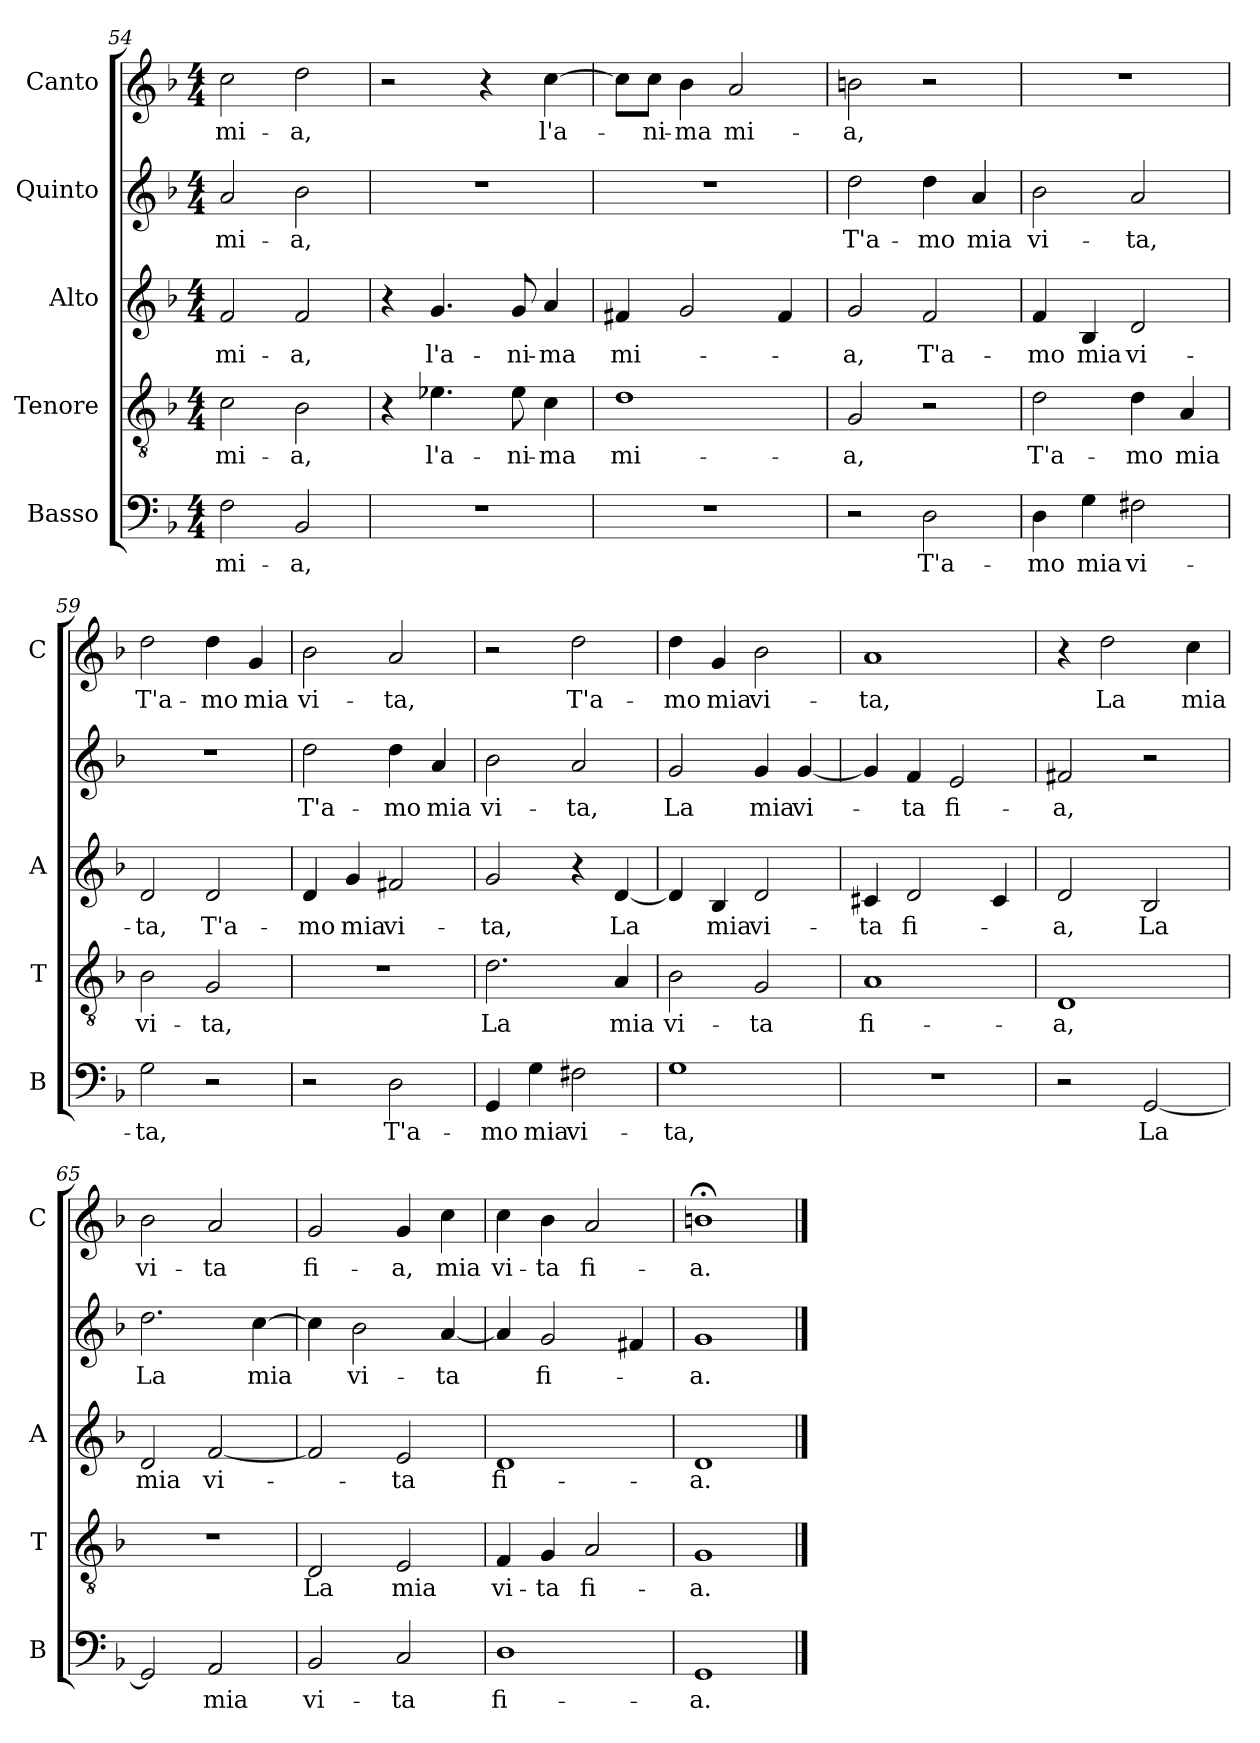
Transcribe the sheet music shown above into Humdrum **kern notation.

**kern	**text	**kern	**text	**kern	**text	**kern	**text	**kern	**text
*part5	*part5	*part4	*part4	*part3	*part3	*part2	*part2	*part1	*part1
*staff5	*staff5	*staff4	*staff4	*staff3	*staff3	*staff2	*staff2	*staff1	*staff1
*I"Basso	*	*I"Tenore	*	*I"Alto	*	*I"Quinto	*	*I"Canto	*
*I'B	*	*I'T	*	*I'A	*	*	*	*I'C	*
*clefF4	*	*clefGv2	*	*clefG2	*	*clefG2	*	*clefG2	*
*k[b-]	*	*k[b-]	*	*k[b-]	*	*k[b-]	*	*k[b-]	*
*F:	*	*F:	*	*F:	*	*F:	*	*F:	*
*M4/4	*	*M4/4	*	*M4/4	*	*M4/4	*	*M4/4	*
=54	=54	=54	=54	=54	=54	=54	=54	=54	=54
!	!LO:LY:b	!	!LO:LY:b	!	!LO:LY:b	!	!LO:LY:b	!	!LO:LY:b
2F\	mi-	2c\	mi-	2f/	mi-	2a/	mi-	2cc\	mi-
!	!LO:LY:b	!	!LO:LY:b	!	!LO:LY:b	!	!LO:LY:b	!	!LO:LY:b
2BB-/	-a,	2B-\	-a,	2f/	-a,	2b-\	-a,	2dd\	-a,
=55	=55	=55	=55	=55	=55	=55	=55	=55	=55
1r	.	4r	.	4r	.	1r	.	2r	.
!	!	!	!LO:LY:b	!	!LO:LY:b	!	!	!	!
.	.	4.e-X\	l'a-	4.g/	l'a-	.	.	.	.
.	.	.	.	.	.	.	.	4r	.
!	!	!	!LO:LY:b	!	!LO:LY:b	!	!	!	!
.	.	8e-\	-ni-	8g/	-ni-	.	.	.	.
!	!	!	!LO:LY:b	!	!LO:LY:b	!	!	!	!LO:LY:b
.	.	4c\	-ma	4a/	-ma	.	.	[4cc\	l'a-
=56	=56	=56	=56	=56	=56	=56	=56	=56	=56
!	!	!	!LO:LY:b	!	!LO:LY:b	!	!	!	!
1r	.	1d	mi-	4f#X/	mi-	1r	.	8cc\L]	.
!	!	!	!	!	!	!	!	!	!LO:LY:b
.	.	.	.	.	.	.	.	8cc\J	-ni-
!	!	!	!	!	!	!	!	!	!LO:LY:b
.	.	.	.	2g/	.	.	.	4b-\	-ma
!	!	!	!	!	!	!	!	!	!LO:LY:b
.	.	.	.	.	.	.	.	2a/	mi-
.	.	.	.	4f#/	.	.	.	.	.
!!LO:PB:g=z
=57	=57	=57	=57	=57	=57	=57	=57	=57	=57
!	!	!	!LO:LY:b	!	!LO:LY:b	!	!LO:LY:b	!	!LO:LY:b
2r	.	2G/	-a,	2g/	-a,	2dd\	T'a-	2bn\	-a,
!	!LO:LY:b	!	!	!	!LO:LY:b	!	!LO:LY:b	!	!
2D\	T'a-	2r	.	2f/	T'a-	4dd\	-mo	2r	.
!	!	!	!	!	!	!	!LO:LY:b	!	!
.	.	.	.	.	.	4a/	mia	.	.
=58	=58	=58	=58	=58	=58	=58	=58	=58	=58
!	!LO:LY:b	!	!LO:LY:b	!	!LO:LY:b	!	!LO:LY:b	!	!
4D\	-mo	2d\	T'a-	4f/	-mo	2b-\	vi-	1r	.
!	!LO:LY:b	!	!	!	!LO:LY:b	!	!	!	!
4G\	mia	.	.	4B-/	mia	.	.	.	.
!	!LO:LY:b	!	!LO:LY:b	!	!LO:LY:b	!	!LO:LY:b	!	!
2F#X\	vi-	4d\	-mo	2d/	vi-	2a/	-ta,	.	.
!	!	!	!LO:LY:b	!	!	!	!	!	!
.	.	4A/	mia	.	.	.	.	.	.
=59	=59	=59	=59	=59	=59	=59	=59	=59	=59
!	!LO:LY:b	!	!LO:LY:b	!	!LO:LY:b	!	!	!	!LO:LY:b
2G\	-ta,	2B-\	vi-	2d/	-ta,	1r	.	2dd\	T'a-
!	!	!	!LO:LY:b	!	!LO:LY:b	!	!	!	!LO:LY:b
2r	.	2G/	-ta,	2d/	T'a-	.	.	4dd\	-mo
!	!	!	!	!	!	!	!	!	!LO:LY:b
.	.	.	.	.	.	.	.	4g/	mia
=60	=60	=60	=60	=60	=60	=60	=60	=60	=60
!	!	!	!	!	!LO:LY:b	!	!LO:LY:b	!	!LO:LY:b
2r	.	1r	.	4d/	-mo	2dd\	T'a-	2b-\	vi-
!	!	!	!	!	!LO:LY:b	!	!	!	!
.	.	.	.	4g/	mia	.	.	.	.
!	!LO:LY:b	!	!	!	!LO:LY:b	!	!LO:LY:b	!	!LO:LY:b
2D\	T'a-	.	.	2f#X/	vi-	4dd\	-mo	2a/	-ta,
!	!	!	!	!	!	!	!LO:LY:b	!	!
.	.	.	.	.	.	4a/	mia	.	.
=61	=61	=61	=61	=61	=61	=61	=61	=61	=61
!	!LO:LY:b	!	!LO:LY:b	!	!LO:LY:b	!	!LO:LY:b	!	!
4GG/	-mo	2.d\	La	2g/	-ta,	2b-\	vi-	2r	.
!	!LO:LY:b	!	!	!	!	!	!	!	!
4G\	mia	.	.	.	.	.	.	.	.
!	!LO:LY:b	!	!	!	!	!	!LO:LY:b	!	!LO:LY:b
2F#X\	vi-	.	.	4r	.	2a/	-ta,	2dd\	T'a-
!	!	!	!LO:LY:b	!	!LO:LY:b	!	!	!	!
.	.	4A/	mia	[4d/	La	.	.	.	.
=62	=62	=62	=62	=62	=62	=62	=62	=62	=62
!	!LO:LY:b	!	!LO:LY:b	!	!	!	!LO:LY:b	!	!LO:LY:b
1G	-ta,	2B-\	vi-	4d/]	.	2g/	La	4dd\	-mo
!	!	!	!	!	!LO:LY:b	!	!	!	!LO:LY:b
.	.	.	.	4B-/	mia	.	.	4g/	mia
!	!	!	!LO:LY:b	!	!LO:LY:b	!	!LO:LY:b	!	!LO:LY:b
.	.	2G/	-ta	2d/	vi-	4g/	mia	2b-\	vi-
!	!	!	!	!	!	!	!LO:LY:b	!	!
.	.	.	.	.	.	[4g/	vi-	.	.
=63	=63	=63	=63	=63	=63	=63	=63	=63	=63
!	!	!	!LO:LY:b	!	!LO:LY:b	!	!	!	!LO:LY:b
1r	.	1A	fi-	4c#X/	-ta	4g/]	.	1a	-ta,
!	!	!	!	!	!LO:LY:b	!	!LO:LY:b	!	!
.	.	.	.	2d/	fi-	4f/	-ta	.	.
!	!	!	!	!	!	!	!LO:LY:b	!	!
.	.	.	.	.	.	2e/	fi-	.	.
.	.	.	.	4c#/	.	.	.	.	.
!!LO:LB:g=z
=64	=64	=64	=64	=64	=64	=64	=64	=64	=64
!	!	!	!LO:LY:b	!	!LO:LY:b	!	!LO:LY:b	!	!
2r	.	1D	-a,	2d/	-a,	2f#X/	-a,	4r	.
!	!	!	!	!	!	!	!	!	!LO:LY:b
.	.	.	.	.	.	.	.	2dd\	La
!	!LO:LY:b	!	!	!	!LO:LY:b	!	!	!	!
[2GG/	La	.	.	2B-/	La	2r	.	.	.
!	!	!	!	!	!	!	!	!	!LO:LY:b
.	.	.	.	.	.	.	.	4cc\	mia
=65	=65	=65	=65	=65	=65	=65	=65	=65	=65
!	!	!	!	!	!LO:LY:b	!	!LO:LY:b	!	!LO:LY:b
2GG/]	.	1r	.	2d/	mia	2.dd\	La	2b-\	vi-
!	!LO:LY:b	!	!	!	!LO:LY:b	!	!	!	!LO:LY:b
2AA/	mia	.	.	[2f/	vi-	.	.	2a/	-ta
!	!	!	!	!	!	!	!LO:LY:b	!	!
.	.	.	.	.	.	[4cc\	mia	.	.
=66	=66	=66	=66	=66	=66	=66	=66	=66	=66
!	!LO:LY:b	!	!LO:LY:b	!	!	!	!	!	!LO:LY:b
2BB-/	vi-	2D/	La	2f/]	.	4cc\]	.	2g/	fi-
!	!	!	!	!	!	!	!LO:LY:b	!	!
.	.	.	.	.	.	2b-\	vi-	.	.
!	!LO:LY:b	!	!LO:LY:b	!	!LO:LY:b	!	!	!	!LO:LY:b
2C/	-ta	2E/	mia	2e/	-ta	.	.	4g/	-a,
!	!	!	!	!	!	!	!LO:LY:b	!	!LO:LY:b
.	.	.	.	.	.	[4a/	-ta	4cc\	mia
=67	=67	=67	=67	=67	=67	=67	=67	=67	=67
!	!LO:LY:b	!	!LO:LY:b	!	!LO:LY:b	!	!	!	!LO:LY:b
1D	fi-	4F/	vi-	1d	fi-	4a/]	.	4cc\	vi-
!	!	!	!LO:LY:b	!	!	!	!LO:LY:b	!	!LO:LY:b
.	.	4G/	-ta	.	.	2g/	fi-	4b-\	-ta
!	!	!	!LO:LY:b	!	!	!	!	!	!LO:LY:b
.	.	2A/	fi-	.	.	.	.	2a/	fi-
.	.	.	.	.	.	4f#X/	.	.	.
=68	=68	=68	=68	=68	=68	=68	=68	=68	=68
!	!LO:LY:b	!	!LO:LY:b	!	!LO:LY:b	!	!LO:LY:b	!	!LO:LY:b
1GG	-a.	1G	-a.	1d	-a.	1g	-a.	1bn;<	-a.
==	==	==	==	==	==	==	==	==	==
*-	*-	*-	*-	*-	*-	*-	*-	*-	*-
